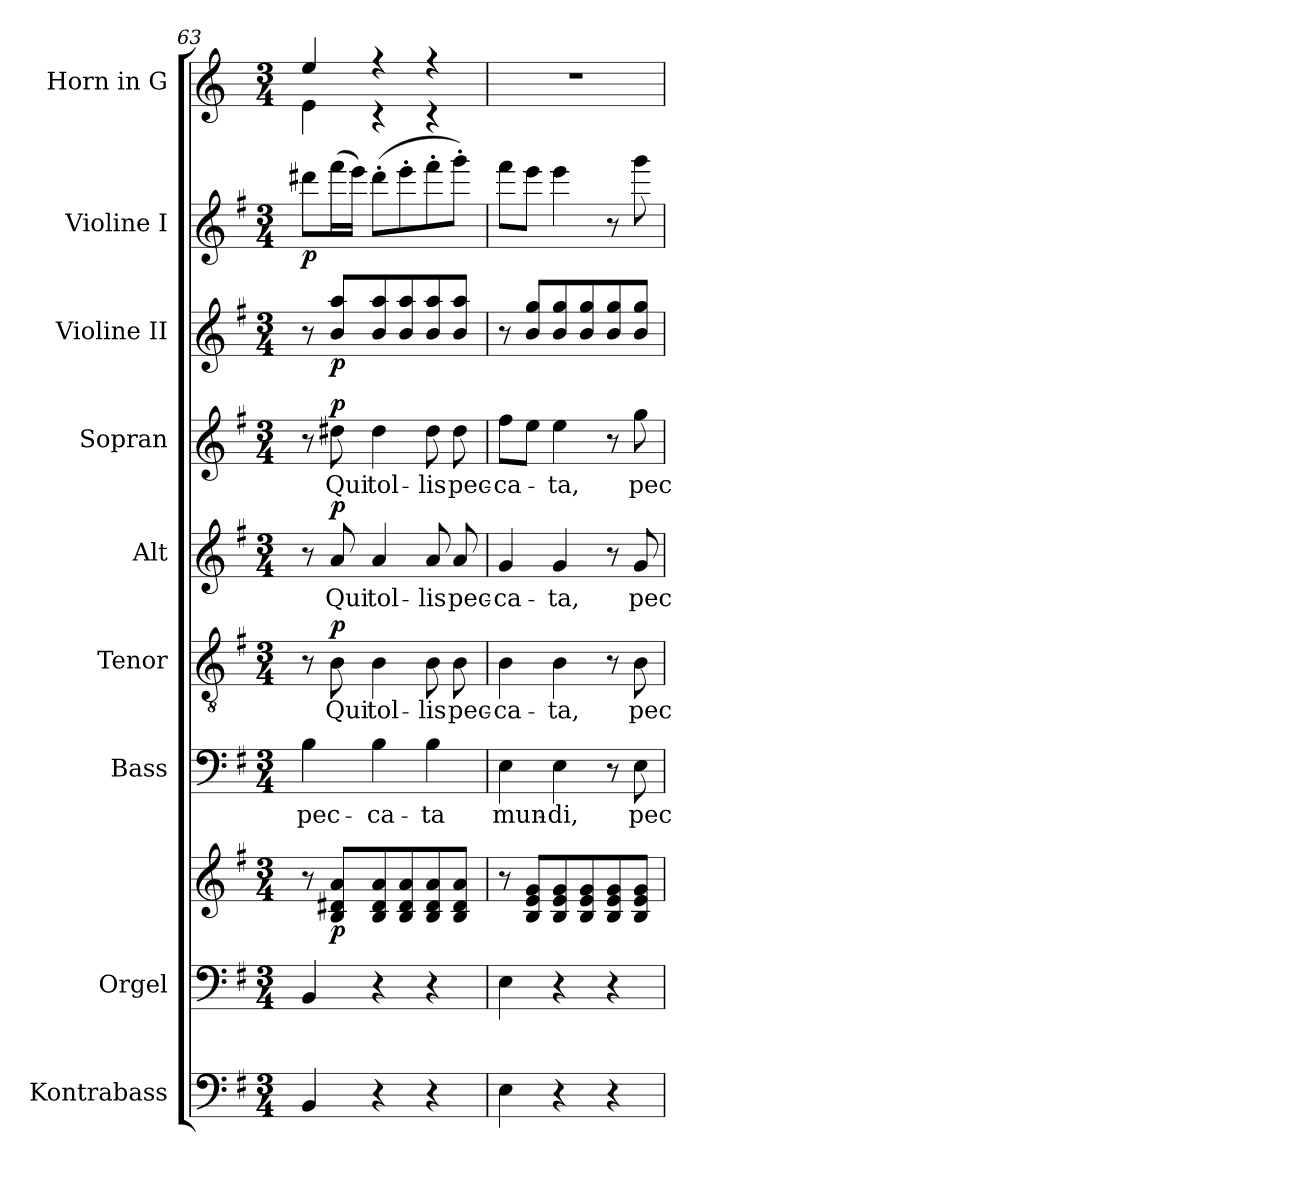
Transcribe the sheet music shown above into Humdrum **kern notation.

**kern	**kern	**kern	**dynam	**kern	**text	**kern	**text	**dynam	**kern	**text	**dynam	**kern	**text	**dynam	**kern	**dynam	**kern	**dynam	**kern
*part9	*part8	*part8	*part8	*part7	*part7	*part6	*part6	*part6	*part5	*part5	*part5	*part4	*part4	*part4	*part3	*part3	*part2	*part2	*part1
*staff10	*staff9	*staff8	*staff8/9	*staff7	*staff7	*staff6	*staff6	*staff6	*staff5	*staff5	*staff5	*staff4	*staff4	*staff4	*staff3	*staff3	*staff2	*staff2	*staff1
*I"Kontrabass	*I"Orgel	*	*	*I"Bass	*	*I"Tenor	*	*	*I"Alt	*	*	*I"Sopran	*	*	*I"Violine II	*	*I"Violine I	*	*I"Horn in G
*I'Kb.	*I'Org.	*	*	*I'B	*	*I'T	*	*	*I'A	*	*	*I'S	*	*	*I'Vl. II	*	*I'Vl. I	*	*I'Hrn.
*clefF4	*clefF4	*clefG2	*	*clefF4	*	*clefGv2	*	*	*clefG2	*	*	*clefG2	*	*	*clefG2	*	*clefG2	*	*clefG2
*ITrd7c12	*	*	*	*	*	*	*	*	*	*	*	*	*	*	*ITrd7c12	*	*ITrd7c12	*	*ITrd3c5
*k[f#]	*k[f#]	*k[f#]	*	*k[f#]	*	*k[f#]	*	*	*k[f#]	*	*	*k[f#]	*	*	*k[f#]	*	*k[f#]	*	*k[f#]
*G:	*G:	*G:	*	*G:	*	*G:	*	*	*G:	*	*	*G:	*	*	*G:	*	*G:	*	*G:
*M3/4	*M3/4	*M3/4	*	*M3/4	*	*M3/4	*	*	*M3/4	*	*	*M3/4	*	*	*M3/4	*	*M3/4	*	*M3/4
=63	=63	=63	=63	=63	=63	=63	=63	=63	=63	=63	=63	=63	=63	=63	=63	=63	=63	=63	=63
!	!	!	!	!	!LO:LY:b	!	!	!	!	!	!	!	!	!	!	!	!	!LO:DY:b	!
*	*	*	*	*	*	*	*	*	*	*	*	*	*	*	*	*	*	*	*^
4BBB/	4BB/	8r	.	4B\	pec-	8r	.	.	8r	.	.	8r	.	.	8r	.	8dd#X\L	p	4b/	4B\
!	!	!	!LO:DY:b	!	!	!	!LO:LY:b	!LO:DY:a	!	!LO:LY:b	!LO:DY:a	!	!LO:LY:b	!LO:DY:a	!	!LO:DY:b	!	!	!	!
.	.	8B/ 8d#X/ 8a/L	p	.	.	8B\	Qui	p	8a/	Qui	p	8dd#X\	Qui	p	8B/ 8a/L	p	(>16ff#\L	.	.	.
.	.	.	.	.	.	.	.	.	.	.	.	.	.	.	.	.	16ee\JJ)	.	.	.
!	!	!	!	!	!LO:LY:b	!	!LO:LY:b	!	!	!LO:LY:b	!	!	!LO:LY:b	!	!	!	!	!	!	!
4r	4r	8B/ 8d#/ 8a/	.	4B\	-ca-	4B\	tol-	.	4a/	tol-	.	4dd#\	tol-	.	8B/ 8a/	.	(>8dd#'>\L	.	4r	4r
.	.	8B/ 8d#/ 8a/	.	.	.	.	.	.	.	.	.	.	.	.	8B/ 8a/	.	8ee'>\	.	.	.
!	!	!	!	!	!LO:LY:b	!	!LO:LY:b	!	!	!LO:LY:b	!	!	!LO:LY:b	!	!	!	!	!	!	!
4r	4r	8B/ 8d#/ 8a/	.	4B\	-ta	8B\	-lis	.	8a/	-lis	.	8dd#\	-lis	.	8B/ 8a/	.	8ff#'>\	.	4r	4r
!	!	!	!	!	!	!	!LO:LY:b	!	!	!LO:LY:b	!	!	!LO:LY:b	!	!	!	!	!	!	!
.	.	8B/ 8d#/ 8a/J	.	.	.	8B\	pec-	.	8a/	pec-	.	8dd#\	pec-	.	8B/ 8a/J	.	8gg'>\J)	.	.	.
*	*	*	*	*	*	*	*	*	*	*	*	*	*	*	*	*	*	*	*v	*v
=64	=64	=64	=64	=64	=64	=64	=64	=64	=64	=64	=64	=64	=64	=64	=64	=64	=64	=64	=64
!	!	!	!	!	!LO:LY:b	!	!LO:LY:b	!	!	!LO:LY:b	!	!	!LO:LY:b	!	!	!	!	!	!
4EE\	4E\	8r	.	4E\	mun-	4B\	-ca-	.	4g/	-ca-	.	8ff#\L	-ca-	.	8r	.	8ff#\L	.	2.r
.	.	8B/ 8e/ 8g/L	.	.	.	.	.	.	.	.	.	8ee\J	.	.	8B/ 8g/L	.	8ee\J	.	.
!	!	!	!	!	!LO:LY:b	!	!LO:LY:b	!	!	!LO:LY:b	!	!	!LO:LY:b	!	!	!	!	!	!
4r	4r	8B/ 8e/ 8g/	.	4E\	-di,	4B\	-ta,	.	4g/	-ta,	.	4ee\	-ta,	.	8B/ 8g/	.	4ee\	.	.
.	.	8B/ 8e/ 8g/	.	.	.	.	.	.	.	.	.	.	.	.	8B/ 8g/	.	.	.	.
4r	4r	8B/ 8e/ 8g/	.	8r	.	8r	.	.	8r	.	.	8r	.	.	8B/ 8g/	.	8r	.	.
!	!	!	!	!	!LO:LY:b	!	!LO:LY:b	!	!	!LO:LY:b	!	!	!LO:LY:b	!	!	!	!	!	!
.	.	8B/ 8e/ 8g/J	.	8E\	pec-	8B\	pec-	.	8g/	pec-	.	8gg\	pec-	.	8B/ 8g/J	.	8gg\	.	.
=	=	=	=	=	=	=	=	=	=	=	=	=	=	=	=	=	=	=	=
*-	*-	*-	*-	*-	*-	*-	*-	*-	*-	*-	*-	*-	*-	*-	*-	*-	*-	*-	*-
